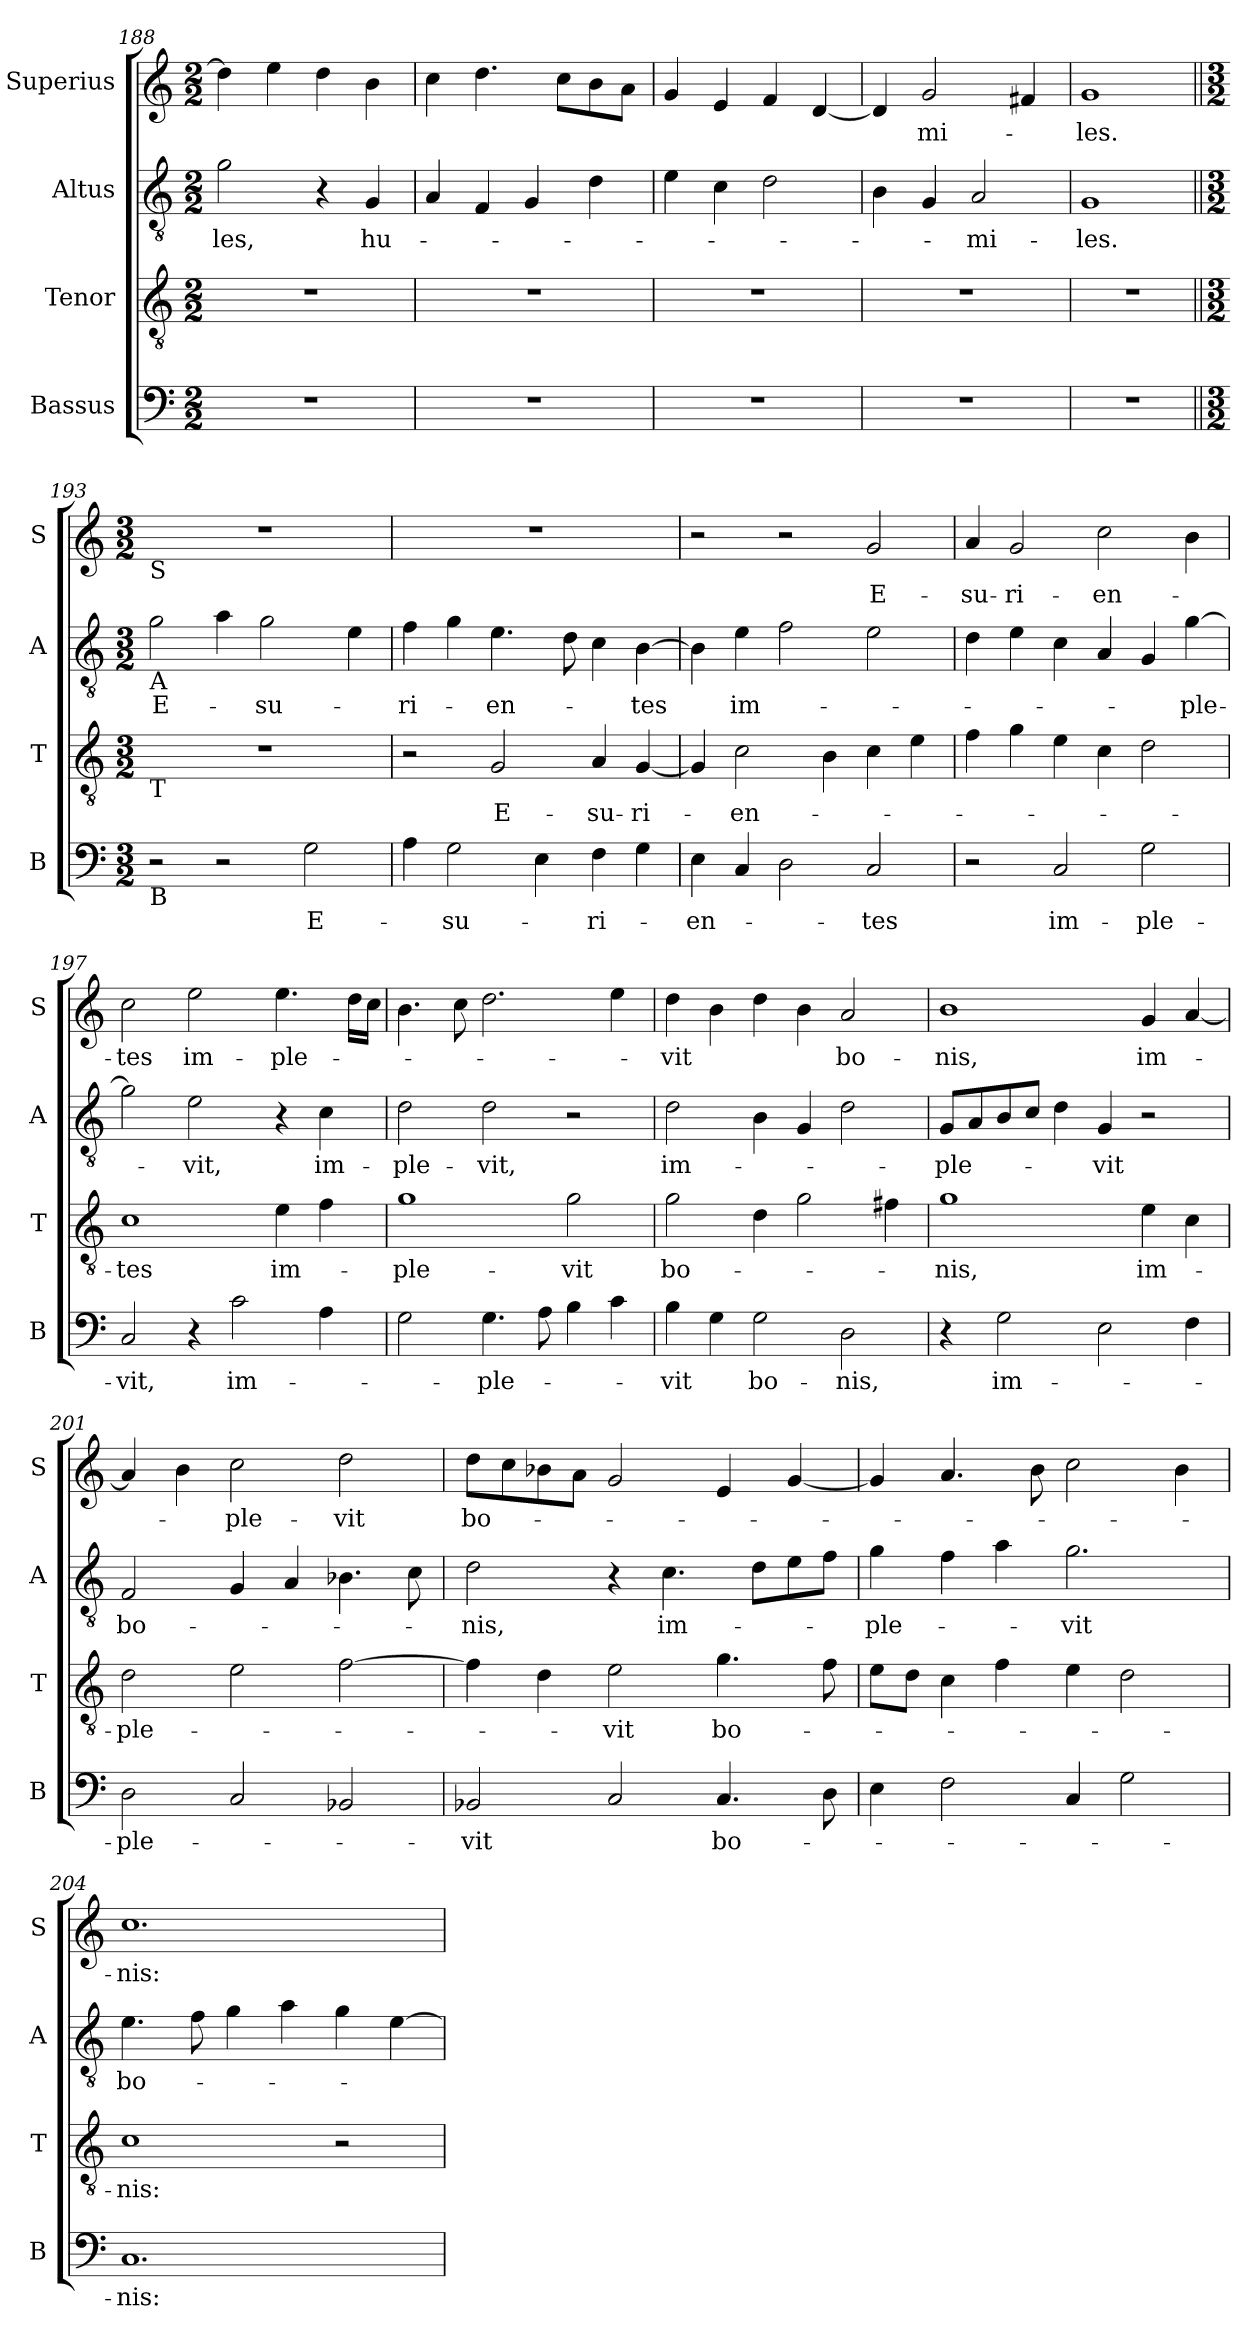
**kern	**text	**kern	**text	**kern	**text	**kern	**text
*part4	*part4	*part3	*part3	*part2	*part2	*part1	*part1
*staff4	*staff4	*staff3	*staff3	*staff2	*staff2	*staff1	*staff1
*I"Bassus	*	*I"Tenor	*	*I"Altus	*	*I"Superius	*
*I'B	*	*I'T	*	*I'A	*	*I'S	*
*clefF4	*	*clefGv2	*	*clefGv2	*	*clefG2	*
*k[]	*	*k[]	*	*k[]	*	*k[]	*
*M2/2	*	*M2/2	*	*M2/2	*	*M2/2	*
=188	=188	=188	=188	=188	=188	=188	=188
!	!	!	!	!	!LO:LY:i	!	!
1r	.	1r	.	2g	-les,	4dd]	.
.	.	.	.	.	.	4ee	.
.	.	.	.	4r	.	4dd	.
!	!	!	!	!	!LO:LY:i	!	!
.	.	.	.	4G	hu-	4b	.
=189	=189	=189	=189	=189	=189	=189	=189
1r	.	1r	.	4A	.	4cc	.
.	.	.	.	4F	.	4.dd	.
.	.	.	.	4G	.	.	.
.	.	.	.	.	.	8ccL	.
.	.	.	.	4d	.	8b	.
.	.	.	.	.	.	8aJ	.
=190	=190	=190	=190	=190	=190	=190	=190
1r	.	1r	.	4e	.	4g	.
.	.	.	.	4c	.	4e	.
.	.	.	.	2d	.	4f	.
.	.	.	.	.	.	[4d	.
=191	=191	=191	=191	=191	=191	=191	=191
1r	.	1r	.	4B	.	4d]	.
.	.	.	.	4G	.	2g	-mi-
!	!	!	!	!	!LO:LY:i	!	!
.	.	.	.	2A	-mi-	.	.
.	.	.	.	.	.	4f#X	.
=192	=192	=192	=192	=192	=192	=192	=192
1r	.	1r	.	1G	-les.	1g	-les.
=193||	=193||	=193||	=193||	=193||	=193||	=193||	=193||
*M3/2	*	*M3/2	*	*M3/2	*	*M3/2	*
!	!	!	!	!	!	!LO:TX:b:t=S	!
!	!	!	!	!LO:TX:b:t=A	!	!	!
!	!	!LO:TX:b:t=T	!	!	!	!	!
!LO:TX:b:t=B	!	!	!	!	!	!	!
2r	.	1.r	.	2g	E-	1.r	.
2r	.	.	.	4a	.	.	.
.	.	.	.	2g	-su-	.	.
2G	E-	.	.	.	.	.	.
.	.	.	.	4e	.	.	.
=194	=194	=194	=194	=194	=194	=194	=194
4A	.	2r	.	4f	-ri-	1.r	.
2G	-su-	.	.	4g	.	.	.
.	.	2G	E-	4.e	-en-	.	.
4E	.	.	.	.	.	.	.
.	.	.	.	8d	.	.	.
4F	-ri-	4A	-su-	4c	.	.	.
4G	.	[4G	-ri-	[4B	-tes	.	.
=195	=195	=195	=195	=195	=195	=195	=195
4E	-en-	4G]	.	4B]	.	2r	.
4C	.	2c	-en-	4e	im-	.	.
2D	.	.	.	2f	.	2r	.
.	.	4B	.	.	.	.	.
2C	-tes	4c	.	2e	.	2g	E-
.	.	4e	.	.	.	.	.
=196	=196	=196	=196	=196	=196	=196	=196
2r	.	4f	.	4d	.	4a	-su-
.	.	4g	.	4e	.	2g	-ri-
!	!LO:LY:i	!	!	!	!	!	!
2C	im-	4e	.	4c	.	.	.
.	.	4c	.	4A	.	2cc	-en-
!	!LO:LY:i	!	!	!	!	!	!
2G	-ple-	2d	.	4G	.	.	.
.	.	.	.	[4g	-ple-	4b	.
=197	=197	=197	=197	=197	=197	=197	=197
!	!LO:LY:i	!	!	!	!	!	!
2C	-vit,	1c	-tes	2g]	.	2cc	-tes
4r	.	.	.	2e	-vit,	2ee	im-
2c	im-	.	.	.	.	.	.
.	.	4e	im-	4r	.	4.ee	-ple-
!	!	!	!	!	!LO:LY:i	!	!
4A	.	4f	.	4c	im-	.	.
.	.	.	.	.	.	16ddLL	.
.	.	.	.	.	.	16ccJJ	.
=198	=198	=198	=198	=198	=198	=198	=198
!	!	!	!	!	!LO:LY:i	!	!
2G	.	1g	-ple-	2d	-ple-	4.b	.
.	.	.	.	.	.	8cc	.
!	!	!	!	!	!LO:LY:i	!	!
4.G	-ple-	.	.	2d	-vit,	2.dd	.
8A	.	.	.	.	.	.	.
4B	.	2g	-vit	2r	.	.	.
4c	.	.	.	.	.	4ee	.
=199	=199	=199	=199	=199	=199	=199	=199
!	!	!	!	!	!LO:LY:i	!	!
4B	-vit	2g	bo-	2d	im-	4dd	-vit
4G	.	.	.	.	.	4b	.
!	!LO:LY:i	!	!	!	!	!	!
2G	bo-	4d	.	4B	.	4dd	.
.	.	2g	.	4G	.	4b	.
!	!LO:LY:i	!	!	!	!	!	!LO:LY:i
2D	-nis,	.	.	2d	.	2a	bo-
.	.	4f#X	.	.	.	.	.
=200	=200	=200	=200	=200	=200	=200	=200
!	!	!	!LO:LY:i	!	!LO:LY:i	!	!LO:LY:i
4r	.	1g	-nis,	8GL	-ple-	1b	-nis,
.	.	.	.	8A	.	.	.
!	!LO:LY:i	!	!	!	!	!	!
2G	im-	.	.	8B	.	.	.
.	.	.	.	8cJ	.	.	.
.	.	.	.	4d	.	.	.
!	!	!	!	!	!LO:LY:i	!	!
2E	.	.	.	4G	-vit	.	.
!	!	!	!LO:LY:i	!	!	!	!LO:LY:i
.	.	4e	im-	2r	.	4g	im-
4F	.	4c	.	.	.	[4a	.
=201	=201	=201	=201	=201	=201	=201	=201
!	!LO:LY:i	!	!LO:LY:i	!	!	!	!
2D	-ple-	2d	-ple-	2F	bo-	4a]	.
.	.	.	.	.	.	4b	.
!	!	!	!	!	!	!	!LO:LY:i
2C	.	2e	.	4G	.	2cc	-ple-
.	.	.	.	4A	.	.	.
!	!	!	!	!	!	!	!LO:LY:i
2BB-X	.	[2f	.	4.B-X	.	2dd	-vit
.	.	.	.	8c	.	.	.
=202	=202	=202	=202	=202	=202	=202	=202
!	!LO:LY:i	!	!	!	!LO:LY:i	!	!
2BB-X	-vit	4f]	.	2d	-nis,	8ddL	bo-
.	.	.	.	.	.	8cc	.
.	.	4d	.	.	.	8b-X	.
.	.	.	.	.	.	8aJ	.
!	!	!	!LO:LY:i	!	!	!	!
2C	.	2e	-vit	4r	.	2g	.
!	!	!	!	!	!LO:LY:i	!	!
.	.	.	.	4.c	im-	.	.
!	!	!	!LO:LY:i	!	!	!	!
4.C	bo-	4.g	bo-	.	.	4e	.
.	.	.	.	8dL	.	.	.
.	.	.	.	8e	.	[4g	.
8D	.	8f	.	8fJ	.	.	.
=203	=203	=203	=203	=203	=203	=203	=203
!	!	!	!	!	!LO:LY:i	!	!
4E	.	8eL	.	4g	-ple-	4g]	.
.	.	8dJ	.	.	.	.	.
2F	.	4c	.	4f	.	4.a	.
.	.	4f	.	4a	.	.	.
.	.	.	.	.	.	8b	.
!	!	!	!	!	!LO:LY:i	!	!
4C	.	4e	.	2.g	-vit	2cc	.
2G	.	2d	.	.	.	.	.
.	.	.	.	.	.	4b	.
=204	=204	=204	=204	=204	=204	=204	=204
!	!	!	!	!	!LO:LY:i	!	!
1.C	-nis:	1c	-nis:	4.e	bo-	1.cc	-nis:
.	.	.	.	8f	.	.	.
.	.	.	.	4g	.	.	.
.	.	.	.	4a	.	.	.
.	.	2r	.	4g	.	.	.
.	.	.	.	[4e	.	.	.
=	=	=	=	=	=	=	=
*-	*-	*-	*-	*-	*-	*-	*-
